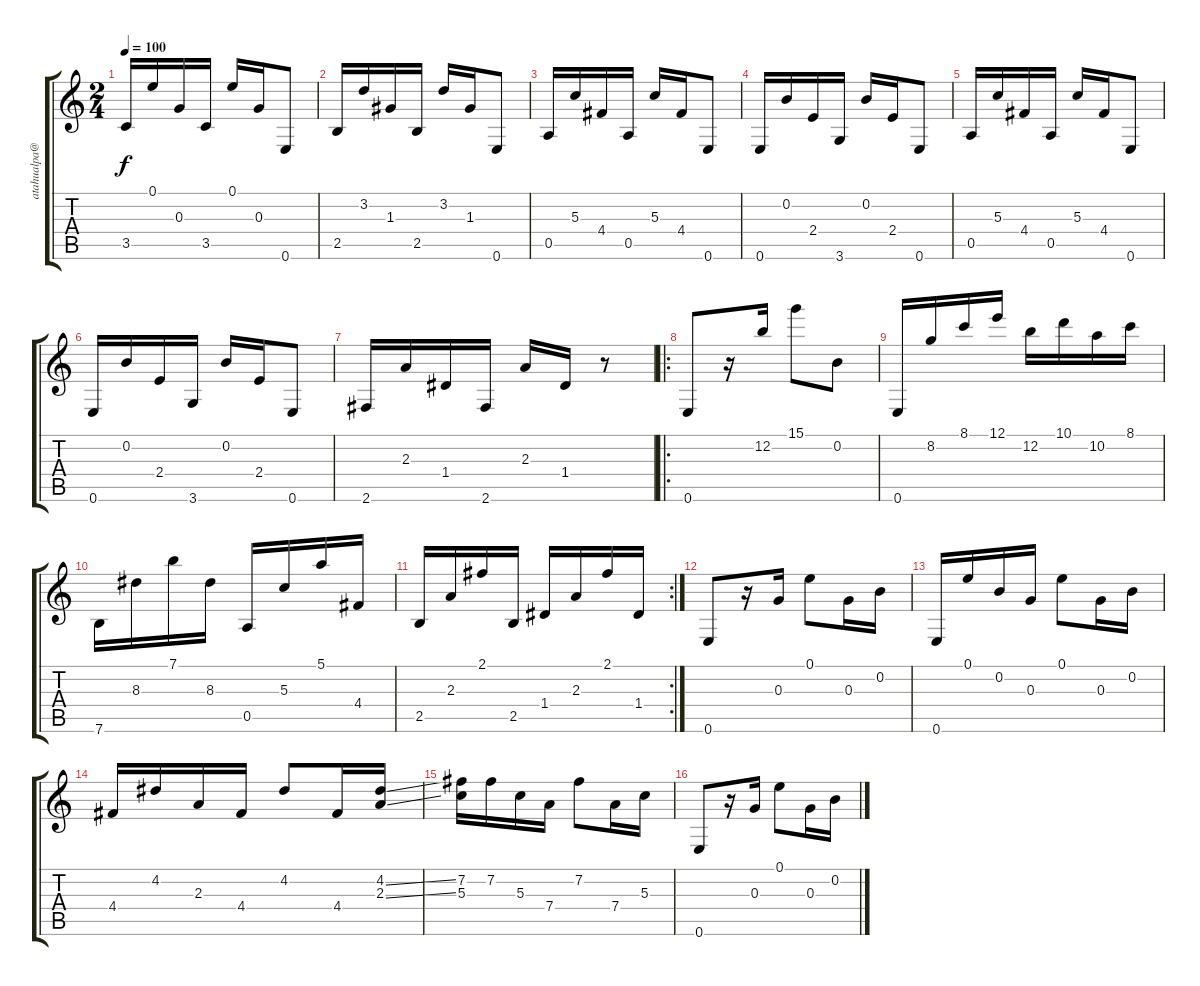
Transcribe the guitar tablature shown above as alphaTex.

\track ("" "atahualpa@") {instrument acousticguitarnylon}
\staff {score tabs}
\tuning (E4 B3 G3 D3 A2 E2) {hide}
\ts (2 4)
\tempo 100
\clef g2
\ks c
3.5.16{dy f instrument acousticguitarnylon} 0.1.16 0.3.16 3.5.16 0.1.16 0.3.16 0.6.8 |
2.5.16 3.2.16 1.3.16 2.5.16 3.2.16 1.3.16 0.6.8 |
0.5.16 5.3.16 4.4.16 0.5.16 5.3.16 4.4.16 0.6.8 |
0.6.16 0.2.16 2.4.16 3.6.16 0.2.16 2.4.16 0.6.8 |
0.5.16 5.3.16 4.4.16 0.5.16 5.3.16 4.4.16 0.6.8 |
0.6.16 0.2.16 2.4.16 3.6.16 0.2.16 2.4.16 0.6.8 |
2.6.16 2.3.16 1.4.16 2.6.16 2.3.16 1.4.16 r.8 |
\ro
0.6.8 r.16 12.2.16 15.1.8 0.2.8 |
0.6.16 8.2.16 8.1.16 12.1.16 12.2.16 10.1.16 10.2.16 8.1.16 |
7.6.16 8.3.16 7.1.16 8.3.16 0.5.16 5.3.16 5.1.16 4.4.16 |
\rc 2
2.5.16 2.3.16 2.1.16 2.5.16 1.4.16 2.3.16 2.1.16 1.4.16 |
0.6.8 r.16 0.3.16 0.1.8 0.3.16 0.2.16 |
0.6.16 0.1.16 0.2.16 0.3.16 0.1.8 0.3.16 0.2.16 |
4.4.16 4.2.16 2.3.16 4.4.16 4.2.8 4.4.16 (4.2{ss} 2.3{ss}).16 |
(7.2 5.3).16 7.2.16 5.3.16 7.4.16 7.2.8 7.4.16 5.3.16 |
0.6.8 r.16 0.3.16 0.1.8 0.3.16 0.2.16
